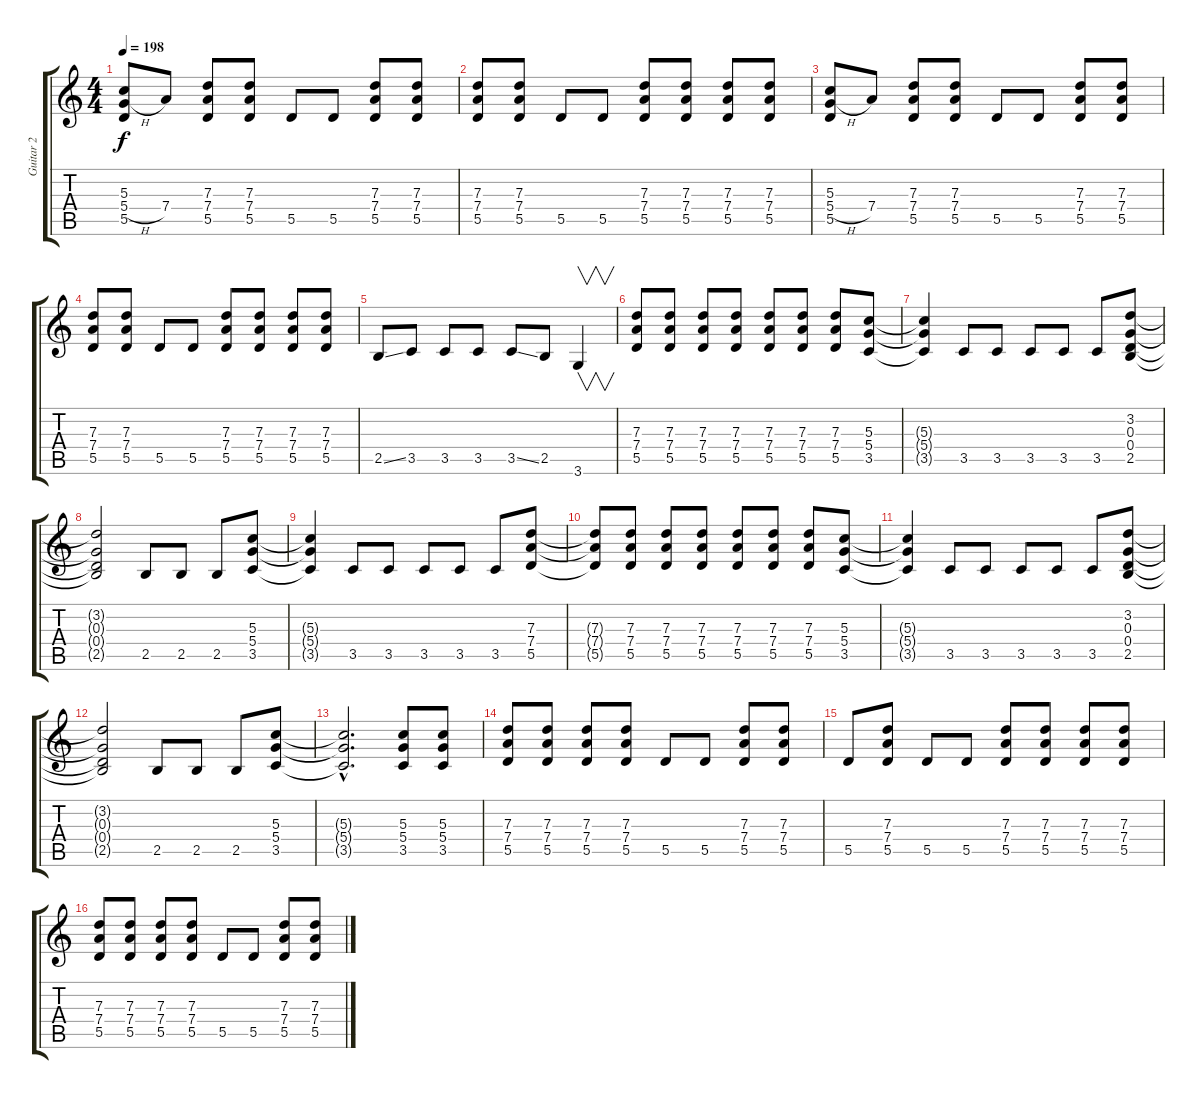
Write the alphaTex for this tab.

\track ("Guitar 2" "Guitar 2") {instrument overdrivenguitar}
\staff {score tabs}
\tuning (E4 B3 G3 D3 A2 E2) {hide}
\ts (4 4)
\tempo 198
\clef g2
\ks c
(5.3 5.4{h} 5.5).8{dy f} 7.4.8 (7.3 7.4 5.5).8 (7.3 7.4 5.5).8 5.5.8 5.5.8 (7.3 7.4 5.5).8 (7.3 7.4 5.5).8 |
(7.3 7.4 5.5).8 (7.3 7.4 5.5).8 5.5.8 5.5.8 (7.3 7.4 5.5).8 (7.3 7.4 5.5).8 (7.3 7.4 5.5).8 (7.3 7.4 5.5).8 |
(5.3 5.4{h} 5.5).8 7.4.8 (7.3 7.4 5.5).8 (7.3 7.4 5.5).8 5.5.8 5.5.8 (7.3 7.4 5.5).8 (7.3 7.4 5.5).8 |
(7.3 7.4 5.5).8 (7.3 7.4 5.5).8 5.5.8 5.5.8 (7.3 7.4 5.5).8 (7.3 7.4 5.5).8 (7.3 7.4 5.5).8 (7.3 7.4 5.5).8 |
2.5{ss}.8 3.5.8 3.5.8 3.5.8 3.5{ss}.8 2.5.8 3.6.4{v} |
(7.3 7.4 5.5).8 (7.3 7.4 5.5).8 (7.3 7.4 5.5).8 (7.3 7.4 5.5).8 (7.3 7.4 5.5).8 (7.3 7.4 5.5).8 (7.3 7.4 5.5).8 (5.3 5.4 3.5).8 |
(5.3{t} 5.4{t} 3.5{t}).4 3.5.8 3.5.8 3.5.8 3.5.8 3.5.8 (3.2 0.3 0.4 2.5).8 |
(3.2{t} 0.3{t} 0.4{t} 2.5{t}).2 2.5.8 2.5.8 2.5.8 (5.3 5.4 3.5).8 |
(5.3{t} 5.4{t} 3.5{t}).4 3.5.8 3.5.8 3.5.8 3.5.8 3.5.8 (7.3 7.4 5.5).8 |
(7.3{t} 7.4{t} 5.5{t}).8 (7.3 7.4 5.5).8 (7.3 7.4 5.5).8 (7.3 7.4 5.5).8 (7.3 7.4 5.5).8 (7.3 7.4 5.5).8 (7.3 7.4 5.5).8 (5.3 5.4 3.5).8 |
(5.3{t} 5.4{t} 3.5{t}).4 3.5.8 3.5.8 3.5.8 3.5.8 3.5.8 (3.2 0.3 0.4 2.5).8 |
(3.2{t} 0.3{t} 0.4{t} 2.5{t}).2 2.5.8 2.5.8 2.5.8 (5.3 5.4 3.5).8 |
(5.3{hac t} 5.4{hac t} 3.5{hac t}).2{d} (5.3 5.4 3.5).8 (5.3 5.4 3.5).8 |
(7.3 7.4 5.5).8 (7.3 7.4 5.5).8 (7.3 7.4 5.5).8 (7.3 7.4 5.5).8 5.5.8 5.5.8 (7.3 7.4 5.5).8 (7.3 7.4 5.5).8 |
5.5.8 (7.3 7.4 5.5).8 5.5.8 5.5.8 (7.3 7.4 5.5).8 (7.3 7.4 5.5).8 (7.3 7.4 5.5).8 (7.3 7.4 5.5).8 |
(7.3 7.4 5.5).8 (7.3 7.4 5.5).8 (7.3 7.4 5.5).8 (7.3 7.4 5.5).8 5.5.8 5.5.8 (7.3 7.4 5.5).8 (7.3 7.4 5.5).8
